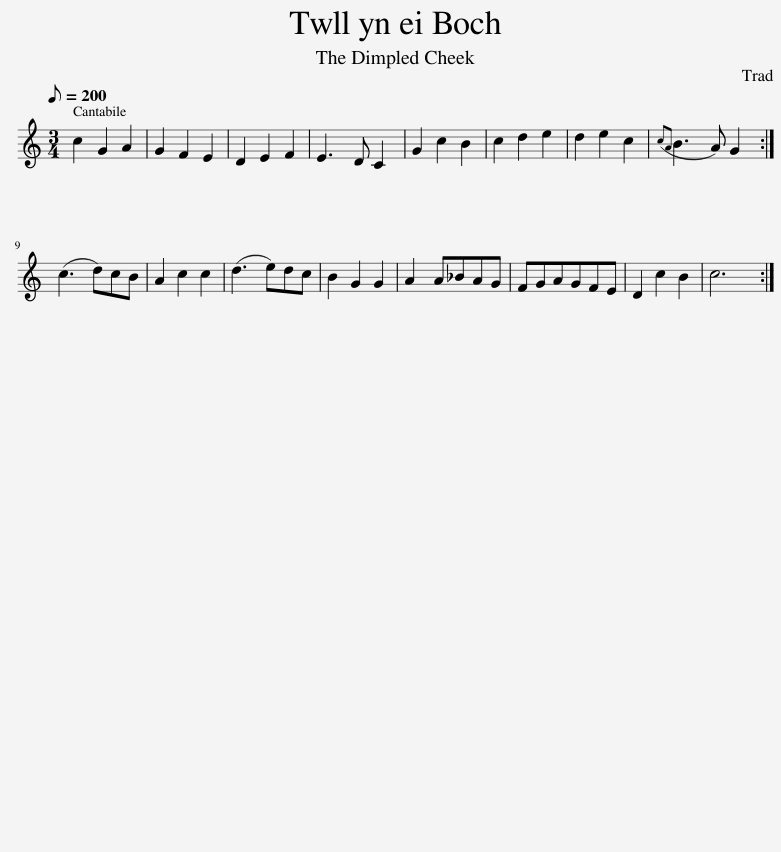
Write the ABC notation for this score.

X:1
L:1/8
Q:1/8=200
M:3/4
I:linebreak $
K:C
V:1 treble
V:1
 c2 G2 A2 | G2 F2 E2 | D2 E2 F2 | E3 D C2 | G2 c2 B2 | %5
 c2 d2 e2 | d2 e2 c2 |({cA} B3 A) G2 :|$ (c3 d)cB | A2 c2 c2 | %10
 (d3 e)dc | B2 G2 G2 | A2 A_BAG | FGAGFE | D2 c2 B2 | %15
 c6 :| %16
